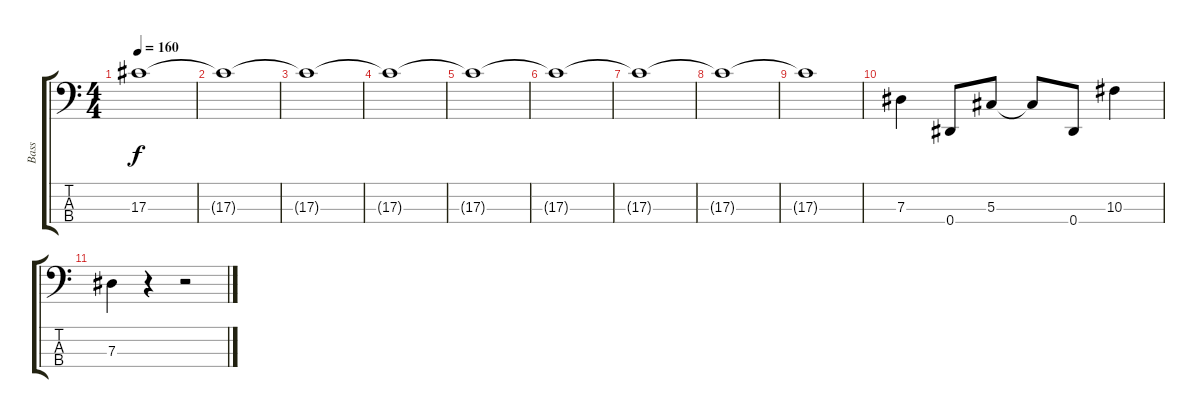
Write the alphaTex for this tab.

\track ("Bass" "Bass") {instrument electricbassfinger}
\staff {score tabs}
\tuning (Gb2 Db2 Ab1 Eb1) {hide}
\ts (4 4)
\tempo 160
\clef f4
\ks c
17.3.1{dy f} |
17.3{t}.1 |
17.3{t}.1 |
17.3{t}.1 |
17.3{t}.1 |
17.3{t}.1 |
17.3{t}.1 |
17.3{t}.1 |
17.3{t}.1 |
7.3.4 0.4.8 5.3.8 5.3{t}.8 0.4.8 10.3.4 |
7.3.4 r.4 r.2
